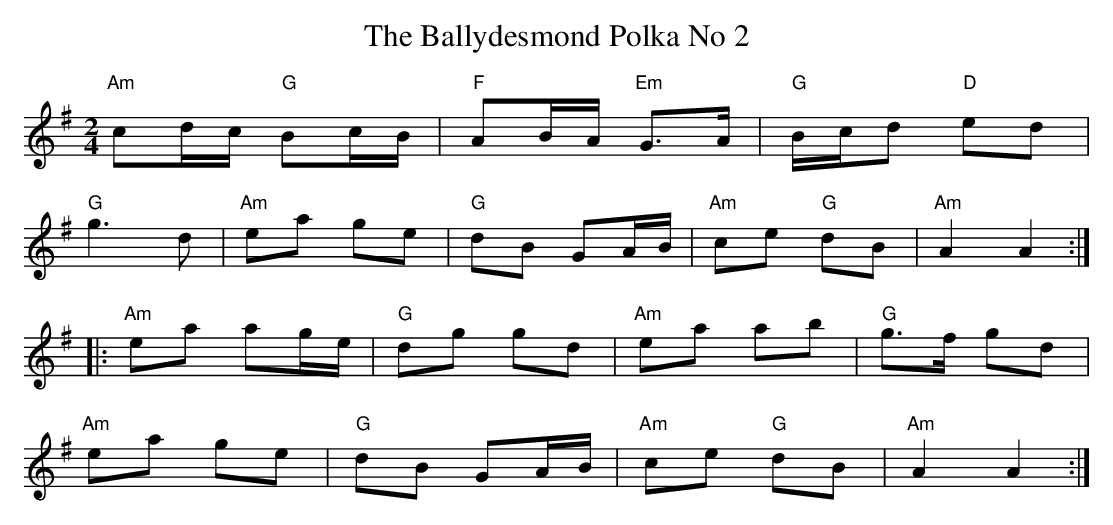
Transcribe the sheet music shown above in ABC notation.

X:1
T:The Ballydesmond Polka No 2
M:2/4
L:1/4
K:Ador
"Am"c/2d/4c/4 "G"B/2c/4B/4|"F"A/2B/4A/4 "Em"G3/4A/4|"G"B/4c/4d/2 "D"e/2d/2|
"G"g3/2d/2|"Am"e/2a/2 g/2e/2|"G"d/2B/2 G/2A/4B/4|"Am"c/2e/2 "G"d/2B/2|"Am"A A:|
|:"Am"e/2a/2 a/2g/4e/4|"G"d/2g/2 g/2d/2|"Am"e/2a/2 a/2b/2|"G"g3/4f/4 g/2d/2|
"Am"e/2a/2 g/2e/2|"G"d/2B/2 G/2A/4B/4|"Am"c/2e/2 "G"d/2B/2|"Am"A A:|
